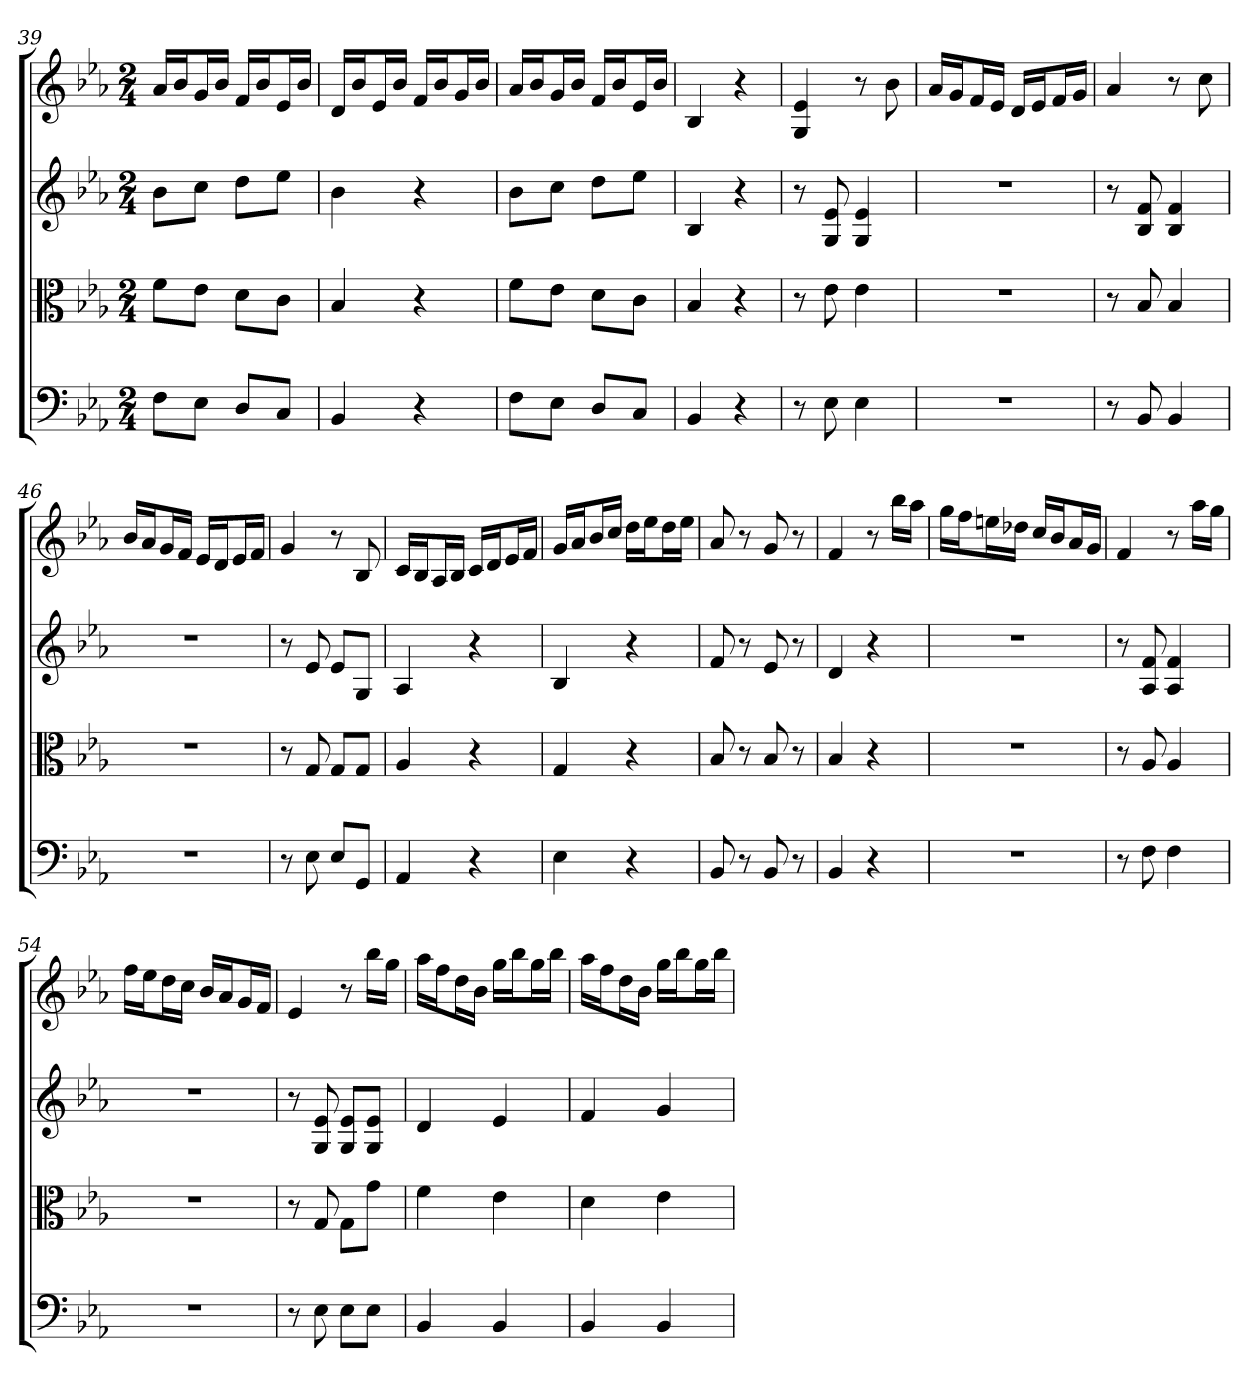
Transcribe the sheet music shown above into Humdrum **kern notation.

**kern	**kern	**kern	**kern
*part4	*part3	*part2	*part1
*staff4	*staff3	*staff2	*staff1
*clefF4	*clefC3	*clefG2	*clefG2
*k[b-e-a-]	*k[b-e-a-]	*k[b-e-a-]	*k[b-e-a-]
*E-:	*E-:	*E-:	*E-:
*M2/4	*M2/4	*M2/4	*M2/4
=39	=39	=39	=39
8F\L	8f\L	8b-\L	16a-/LL
.	.	.	16b-/J
8E-\J	8e-\J	8cc\J	16g/L
.	.	.	16b-/JJ
8D/L	8d\L	8dd\L	16f/LL
.	.	.	16b-/J
8C/J	8c\J	8ee-\J	16e-/L
.	.	.	16b-/JJ
=40	=40	=40	=40
4BB-	4B-	4b-	16d/LL
.	.	.	16b-/J
.	.	.	16e-/L
.	.	.	16b-/JJ
4r	4r	4r	16f/LL
.	.	.	16b-/J
.	.	.	16g/L
.	.	.	16b-/JJ
=41	=41	=41	=41
8F\L	8f\L	8b-\L	16a-/LL
.	.	.	16b-/J
8E-\J	8e-\J	8cc\J	16g/L
.	.	.	16b-/JJ
8D/L	8d\L	8dd\L	16f/LL
.	.	.	16b-/J
8C/J	8c\J	8ee-\J	16e-/L
.	.	.	16b-/JJ
=42	=42	=42	=42
4BB-	4B-	4B-	4B-
4r	4r	4r	4r
=43	=43	=43	=43
8r	8r	8r	4G 4e-
8E-	8e-	8G 8e-	.
4E-	4e-	4G 4e-	8r
.	.	.	8b-
=44	=44	=44	=44
2r	2r	2r	16a-/LL
.	.	.	16g/J
.	.	.	16f/L
.	.	.	16e-/JJ
.	.	.	16d/LL
.	.	.	16e-/J
.	.	.	16f/L
.	.	.	16g/JJ
=45	=45	=45	=45
8r	8r	8r	4a-
8BB-	8B-	8B- 8f	.
4BB-	4B-	4B- 4f	8r
.	.	.	8cc
=46	=46	=46	=46
2r	2r	2r	16b-/LL
.	.	.	16a-/J
.	.	.	16g/L
.	.	.	16f/JJ
.	.	.	16e-/LL
.	.	.	16d/J
.	.	.	16e-/L
.	.	.	16f/JJ
=47	=47	=47	=47
8r	8r	8r	4g
8E-	8G	8e-	.
8E-/L	8G/L	8e-/L	8r
8GG/J	8G/J	8G/J	8B-
=48	=48	=48	=48
4AA-	4A-	4A-	16c/LL
.	.	.	16B-/J
.	.	.	16A-/L
.	.	.	16B-/JJ
4r	4r	4r	16c/LL
.	.	.	16d/J
.	.	.	16e-/L
.	.	.	16f/JJ
=49	=49	=49	=49
4E-	4G	4B-	16g/LL
.	.	.	16a-/J
.	.	.	16b-/L
.	.	.	16cc/JJ
4r	4r	4r	16dd\LL
.	.	.	16ee-\J
.	.	.	16dd\L
.	.	.	16ee-\JJ
=50	=50	=50	=50
8BB-	8B-	8f	8a-
8r	8r	8r	8r
8BB-	8B-	8e-	8g
8r	8r	8r	8r
=51	=51	=51	=51
4BB-	4B-	4d	4f
4r	4r	4r	8r
.	.	.	16bb-\LL
.	.	.	16aa-\JJ
=52	=52	=52	=52
2r	2r	2r	16gg\LL
.	.	.	16ff\J
.	.	.	16een\L
.	.	.	16dd-X\JJ
.	.	.	16cc/LL
.	.	.	16b-/J
.	.	.	16a-/L
.	.	.	16g/JJ
=53	=53	=53	=53
8r	8r	8r	4f
8F	8A-	8A- 8f	.
4F	4A-	4A- 4f	8r
.	.	.	16aa-\LL
.	.	.	16gg\JJ
=54	=54	=54	=54
2r	2r	2r	16ff\LL
.	.	.	16ee-\J
.	.	.	16dd\L
.	.	.	16cc\JJ
.	.	.	16b-/LL
.	.	.	16a-/J
.	.	.	16g/L
.	.	.	16f/JJ
=55	=55	=55	=55
8r	8r	8r	4e-
8E-	8G	8G 8e-	.
8E-\L	8G\L	8G/ 8e-/L	8r
8E-\J	8g\J	8G/ 8e-/J	16bb-\LL
.	.	.	16gg\JJ
=56	=56	=56	=56
4BB-	4f	4d	16aa-\LL
.	.	.	16ff\J
.	.	.	16dd\L
.	.	.	16b-\JJ
4BB-	4e-	4e-	16gg\LL
.	.	.	16bb-\J
.	.	.	16gg\L
.	.	.	16bb-\JJ
=57	=57	=57	=57
4BB-	4d	4f	16aa-\LL
.	.	.	16ff\J
.	.	.	16dd\L
.	.	.	16b-\JJ
4BB-	4e-	4g	16gg\LL
.	.	.	16bb-\J
.	.	.	16gg\L
.	.	.	16bb-\JJ
=	=	=	=
*-	*-	*-	*-
